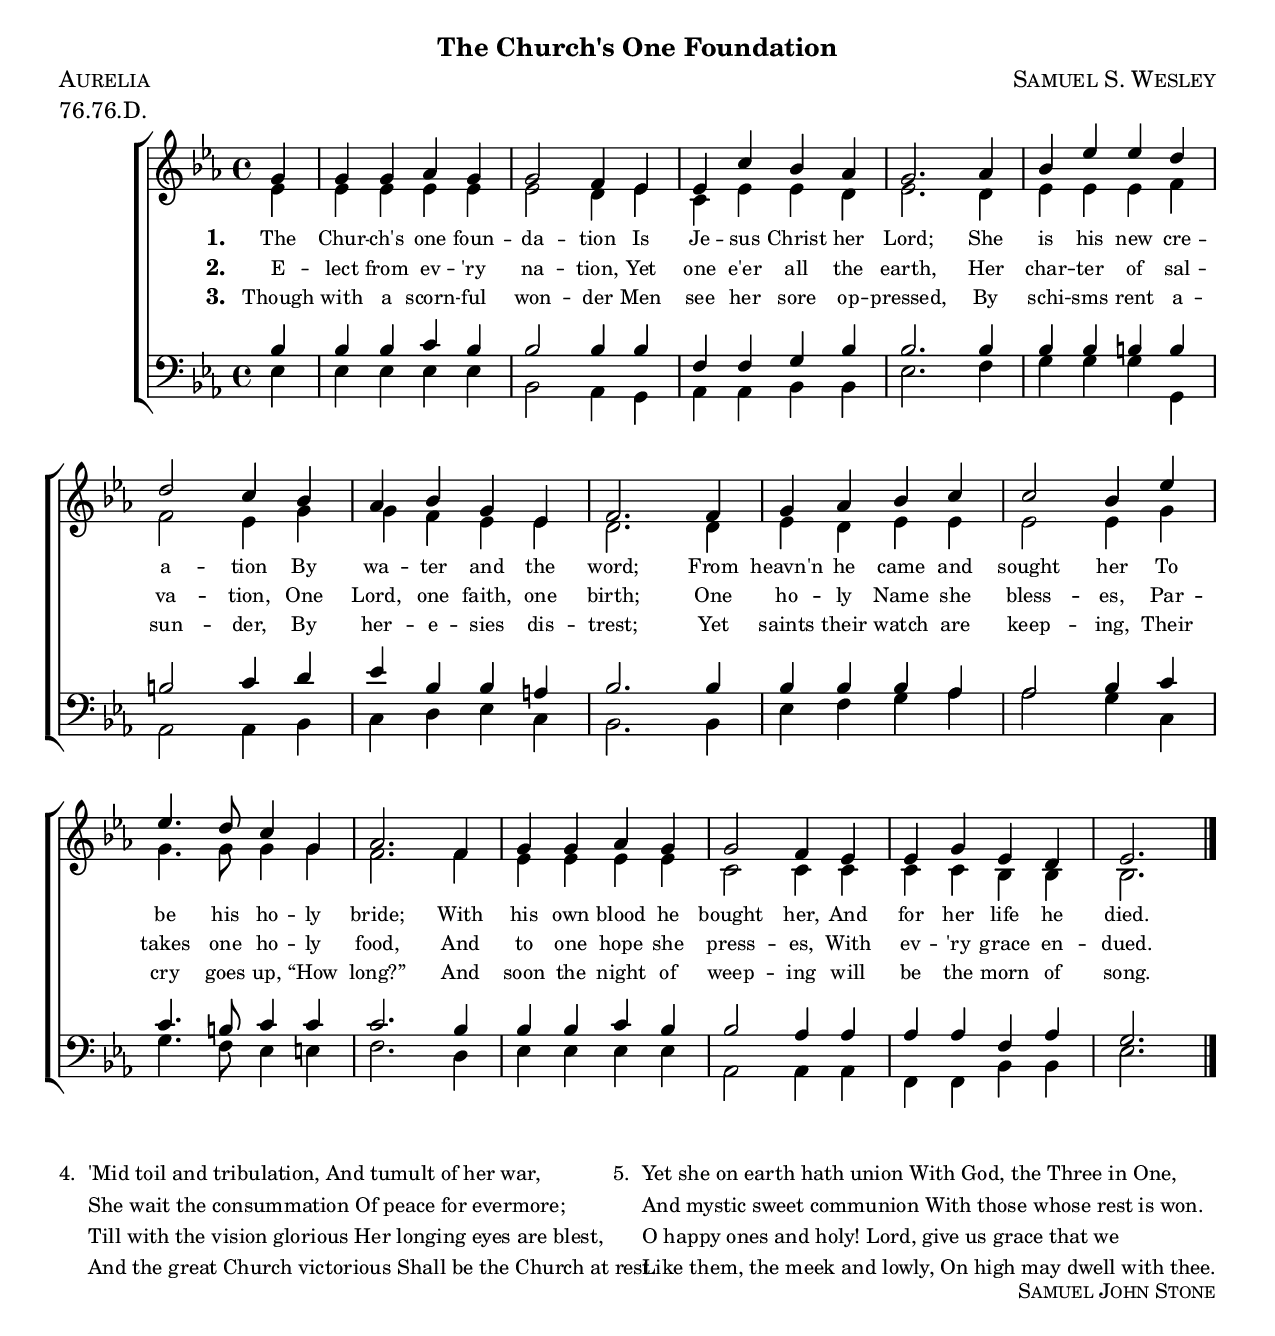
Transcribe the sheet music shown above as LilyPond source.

% Version: 1.10
% Last edit: March 23, 2006

\version "2.8.0"
\include "english.ly"

#(set-default-paper-size "letter")
#(set-global-staff-size 20)

\paper {
	ragged-bottom = ##t 
	top-margin = 0.25\in
	bottom-margin = 0.25\in
}

title = "The Church's One Foundation"
piece = "Aurelia"
composer = "Samuel S. Wesley"
meter = "76.76.D."
arranger = " "
poet = "Samuel John Stone"
translator = " "

musiccopyright = " "
textcopyright = " "



world = {
  \key ef \major
  \time 4/4
  \partial 4*1
}

melody = \relative c'' {
  \world
  g4 |
  g g af g |
  g2 f4 ef |
  ef c' bf af|
  g2. af4 |
  bf ef ef d |
  d2 c4 bf |
  af bf g ef |
  f2. f4 | 
  g af bf c | 
  c2 bf4 ef |
  ef4. d8 c4 g |
  af2. f4 |
  g g af g |
  g2 f4 ef | 
  ef g ef d |
  ef2. \bar "|."
}


alto = \relative c' {
  \world
  ef4 |
  ef ef ef ef | 
  ef2 d4 ef |
  c ef ef d |
  ef2. d4 |
  ef ef ef f |
  f2 ef4 g |
  g f ef ef |
  d2. d4 |
  ef d ef ef |
  ef2 ef4 g |
  g4. g8 g4 g4 |
  f2. f4 |
  ef ef ef ef |
  c2 c4 c |
  c c bf bf |
  bf2.
}

tenor = \relative c' {
  \world
  bf4 | 
  bf bf c bf |
  bf2 bf4 bf |
  f f g bf |
  bf2. bf4 |
  bf bf b b |
  b2 c4 d |
  ef bf bf a |
  bf2. bf4 |
  bf bf bf af |
  af2 bf4 c |
  c4. b8 c4 c |
  c2. bf4 |
  bf bf c bf |
  bf2 af4 af |
  af af f af |
  g2.
}

bass = \relative c {
  \world
  ef4 |
  ef ef ef ef |
  bf2 af4 g |
  af af bf bf |
  ef2. f4 |
  g g g g, |
  af2 af4 bf |
  c d ef c |
  bf2. bf4 |
  ef f g af |
  af2 g4 c, |
  g'4. f8 ef4 e |
  f2. d4 |
  ef ef ef ef |
  af,2 af4 af |
  f f bf bf |
  ef2.
}

verseOne = \lyricmode {
	\set stanza = "1. "
	The Chur -- ch's one foun -- da -- tion
	Is Je -- sus Christ her Lord;
	She is his new cre -- a -- tion
	By wa -- ter and the word;
	From heavn'n he came and sought her
	To be his ho -- ly bride;
	With his own blood he bought her,
	And for her life he died.
}

verseTwo = \lyricmode {
	\set stanza = "2. "
	E -- lect from ev -- 'ry na -- tion,
	Yet one e'er all the earth,
	Her char -- ter of sal -- va -- tion,
	One Lord, one faith, one birth;
	One ho -- ly Name she bless -- es,
	Par -- takes one ho -- ly food,
	And to one hope she press -- es,
	With ev -- 'ry grace en -- dued.
}

verseThree = \lyricmode {
	\set stanza = "3. "
	Though with a scorn -- ful won -- der
	Men see her sore op -- pressed,
	By schi -- sms rent a -- sun -- der,
	By her -- e -- sies dis -- trest;
	Yet saints their watch are keep -- ing,
	Their cry goes up, “How long?” 
	And soon the night of weep -- ing will be the morn of song.
}

\markup {
  \column {
    \fill-line { \large \bold \title } % title
    \fill-line { \caps \piece               % piece
	         \caps \composer      % composer
	  }
    \fill-line { \meter          % meter
	         \arranger           % arranger
	  }
%    \fill-line { " " \musiccopyright }
  }
}

\score {
  \context ChoirStaff <<
    \context Staff = upper <<
      \context Voice =
         sopranos { \voiceOne << \melody >> }
      \context Voice =
         altos { \voiceTwo << \alto >> }
	 \context Lyrics = one \lyricsto sopranos \verseOne
	 \context Lyrics = two \lyricsto sopranos \verseTwo
	 \context Lyrics = three \lyricsto sopranos \verseThree
    >>
    \context Staff = men <<
      \clef bass
      \context Voice =
        tenors { \voiceOne << \tenor >> }
      \context Voice =
        basses { \voiceTwo << \bass >> }
    >>
  >>
  \layout {
    \context {
      \Score
      % **** Turns off bar numbering
      \remove "Bar_number_engraver"
    }
    \context {
      \Lyrics
      % **** Prevents lyrics from running too close together
      \override LyricSpace #'minimum-distance = #0.6
      % **** Makes the text of lyrics a little smaller
      \override LyricText #'font-size = #-1
      % **** Moves lines of lyrics closer together
      \override VerticalAxisGroup #'minimum-Y-extent = #'(-1 . 1)
    }
  }
}

\markup { 
  \small {
    \fill-line {
      \line {
	"4. "
	\column {
	  "'Mid toil and tribulation, And tumult of her war,"
	  "She wait the consummation Of peace for evermore;"
	  "Till with the vision glorious Her longing eyes are blest,"
	  "And the great Church victorious Shall be the Church at rest."
	}
      }
      \line {
	"5. "
	\column {
	  "Yet she on earth hath union With God, the Three in One,"
	  "And mystic sweet communion With those whose rest is won."
	  "O happy ones and holy! Lord, give us grace that we"
	  "Like them, the meek and lowly, On high may dwell with thee."
	}
      }
    }
  }
}

\markup {
  \column {
    \fill-line { " " \small \caps \poet  } % poet
%    \fill-line { " " \small \caps \translator }  % translator
%    \fill-line { " " \small \textcopyright }
  }
}

%{
  Per the _Hymnal 1940 _, 396
  Changelog:
  3/23/06 -- Convert to 2.8, reformat markup verses to outdent verse number,
             change titling
%}


